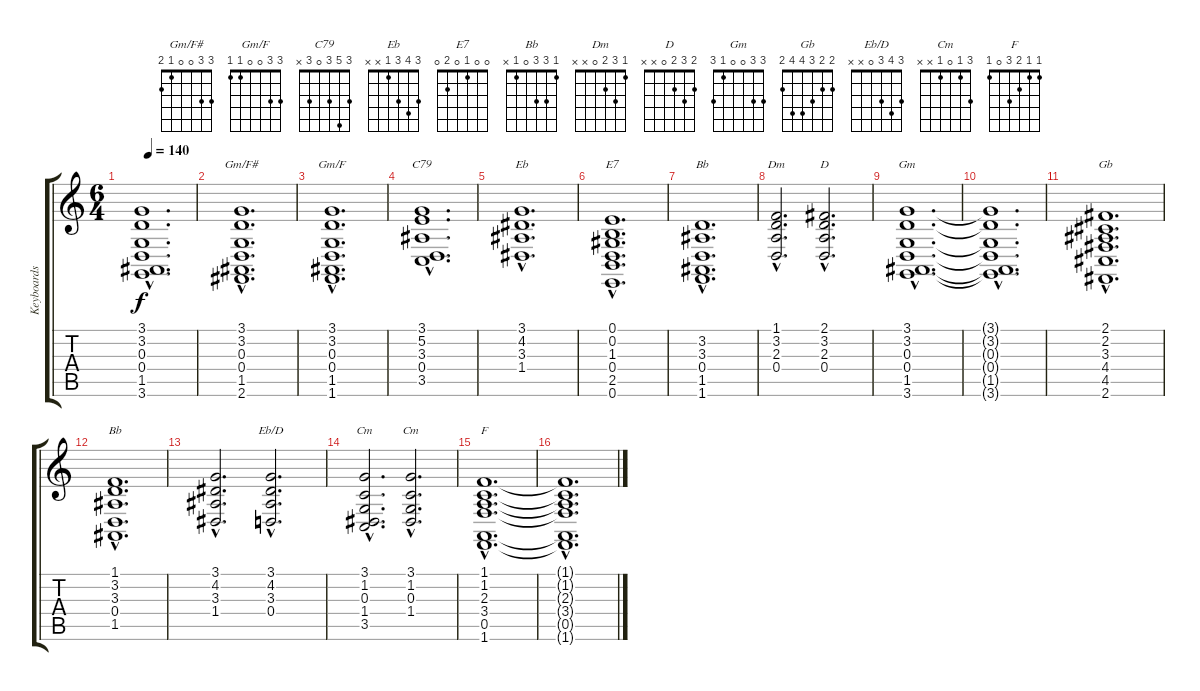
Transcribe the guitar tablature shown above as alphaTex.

\track ("Keyboards" "Keyboards") {instrument drawbarorgan}
\staff {score tabs}
\tuning (E4 B3 G3 D3 A2 E2) {hide}
\chord ("Gm/F#" 3 3 0 0 1 2)
\chord ("Gm/F" 3 3 0 0 1 1)
\chord ("C79" 3 5 3 0 3 x)
\chord ("Eb" 3 4 3 1 x x)
\chord ("E7" 0 0 1 0 2 0)
\chord ("Bb" x 3 3 0 1 1)
\chord ("Dm" 1 3 2 0 x x)
\chord ("D" 2 3 2 0 x x)
\chord ("Gm" 3 3 0 0 1 3)
\chord ("Gb" 2 2 3 4 4 2)
\chord ("Bb" 1 3 3 0 1 x)
\chord ("Eb/D" 3 4 3 0 x x)
\chord ("Cm" 3 1 0 1 3 x)
\chord ("Cm" 3 1 0 1 x x)
\chord ("F" 1 1 2 3 0 1)
\ts (6 4)
\tempo 140
\clef g2
\ks c
(3.1{hac} 3.2{hac} 0.3{hac} 0.4{hac} 1.5{hac} 3.6{hac}).1{d dy f} |
(3.1{hac} 3.2{hac} 0.3{hac} 0.4{hac} 1.5{hac} 2.6{hac}).1{d ch "Gm/F#"} |
(3.1{hac} 3.2{hac} 0.3{hac} 0.4{hac} 1.5{hac} 1.6{hac}).1{d ch "Gm/F"} |
(3.1{hac} 5.2{hac} 3.3{hac} 0.4{hac} 3.5{hac}).1{d ch "C79"} |
(3.1{hac} 4.2{hac} 3.3{hac} 1.4{hac}).1{d ch "Eb"} |
(0.1{hac} 0.2{hac} 1.3{hac} 0.4{hac} 2.5{hac} 0.6{hac}).1{d ch "E7"} |
(3.2{hac} 3.3{hac} 0.4{hac} 1.5{hac} 1.6{hac}).1{d ch "Bb"} |
(1.1{hac} 3.2{hac} 2.3{hac} 0.4{hac}).2{d ch "Dm"} (2.1{hac} 3.2{hac} 2.3{hac} 0.4{hac}).2{d ch "D"} |
(3.1{hac} 3.2{hac} 0.3{hac} 0.4{hac} 1.5{hac} 3.6{hac}).1{d ch "Gm"} |
(3.1{hac t} 3.2{hac t} 0.3{hac t} 0.4{hac t} 1.5{hac t} 3.6{hac t}).1{d} |
(2.1{hac} 2.2{hac} 3.3{hac} 4.4{hac} 4.5{hac} 2.6{hac}).1{d ch "Gb"} |
(1.1{hac} 3.2{hac} 3.3{hac} 0.4{hac} 1.5{hac}).1{d ch "Bb"} |
(3.1{hac} 4.2{hac} 3.3{hac} 1.4{hac}).2{d} (3.1{hac} 4.2{hac} 3.3{hac} 0.4{hac}).2{d ch "Eb/D"} |
(3.1{hac} 1.2{hac} 0.3{hac} 1.4{hac} 3.5{hac}).2{d ch "Cm"} (3.1{hac} 1.2{hac} 0.3{hac} 1.4{hac}).2{d ch "Cm"} |
(1.1{hac} 1.2{hac} 2.3{hac} 3.4{hac} 0.5{hac} 1.6{hac}).1{d ch "F"} |
(1.1{hac t} 1.2{hac t} 2.3{hac t} 3.4{hac t} 0.5{hac t} 1.6{hac t}).1{d}
